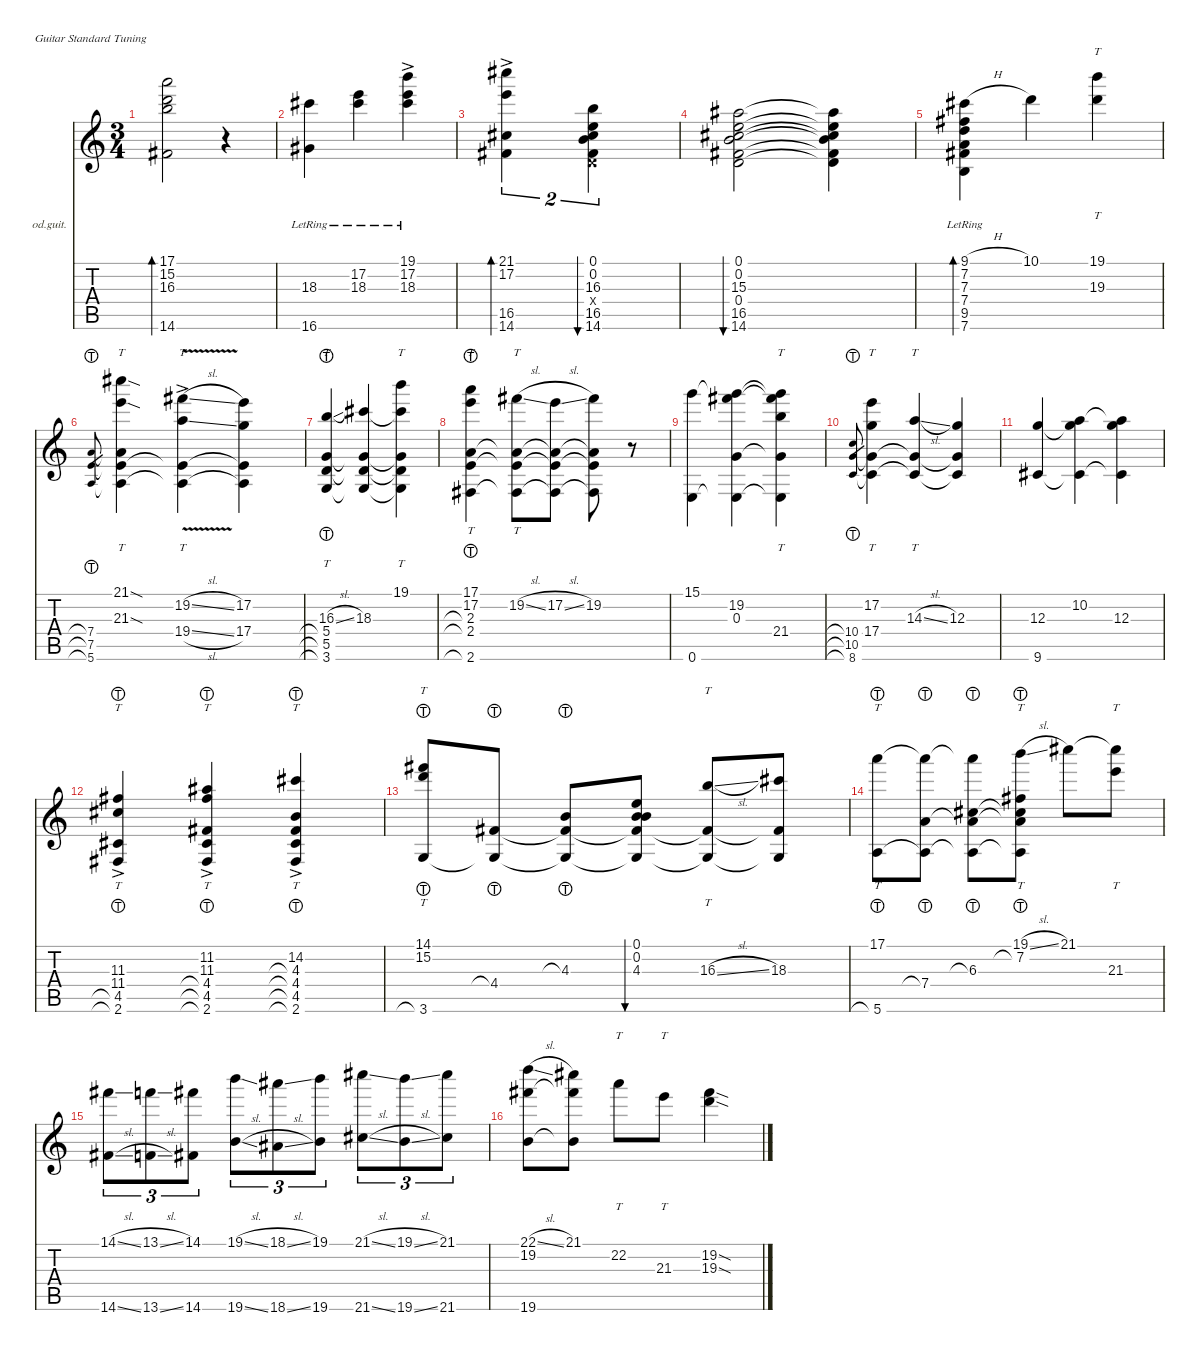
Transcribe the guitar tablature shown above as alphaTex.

\defaultSystemsLayout 4
\hideDynamics
\bracketExtendMode nobrackets
\firstSystemTrackNameOrientation horizontal
\track ("Electric Guitar (Overdrive)" "od.guit.") {instrument overdrivenguitar}
\staff {score tabs}
\tuning (E4 B3 G3 D3 A2 E2)
\ts (3 4)
\tempo (120 hide)
\clef g2
\ks c
(14.6{acc #} 16.3 15.2 17.1).2{bd 235 dy mf beam Down} r.4{beam Down} |
(16.6{lr acc #} 18.3{lr acc #}).4{beam Down} (17.2{lr} 18.3{acc #}).4{beam Down} (19.1{lr} 18.3{ac acc #} 17.2).4{beam Down} |
\tempo (100 hide)
(14.6{acc #} 17.2{ac} 16.5{ac acc #} 21.1{acc #}).4{tu (2 3) bd 30 beam Down} (16.3 0.1 14.6{acc #} 0.2 16.5{acc #} 0.4{x}).4{tu (2 3) bu 128 beam Down} |
(15.3{acc #} 0.1 14.6{acc #} 0.2 0.4 16.5{acc #}).2{bu 129 beam Down} (15.3{t acc #} 0.1{t} 14.6{t acc #} 0.2{t} 0.4{t} 16.5{t acc #}).4{beam Down} |
\tempo (120 hide)
(9.1{h lr acc #} 7.2{lr acc #} 7.6{lr} 9.5{acc #} 7.3{lr} 7.4).4{bd 60 beam Down} 10.1.4{beam Down} (19.3 19.1).4{tt beam Down} |
(5.6{lht} 7.5{lht} 7.4{lht}).8{gr beam Up} (21.1{sod acc #} 21.3{sod} 7.4{t} 7.5{t} 5.6{t}).4{tt beam Down} (19.4{sl ac} 19.2{v sl acc #} 5.6{t} 7.5{t}).4{tt beam Down} (17.4 17.2 5.6{t} 7.5{t}).4{beam Down} |
(16.3{sl} 3.6{lht} 5.5{lht} 5.4{lht}).4{tt beam Up} (18.3{acc #} 5.4{t} 5.5{t} 3.6{t}).4{beam Up} (19.1 18.3{t acc #} 5.4{t} 5.5{t} 3.6{t}).4{tt beam Down} |
(17.1 17.2 2.6{lht acc #} 2.4{lht} 2.3{lht}).4{tt beam Down} (19.2{sl acc #} 2.3{t} 2.4{t} 2.6{t acc #}).8{tt beam Down} (17.2{sl} 2.3{t} 2.4{t} 2.6{t acc #}).8{beam Down} (19.2{acc #} 2.3{t} 2.4{t} 2.6{t acc #}).8{beam Down} r.8{beam Down} |
(0.6 15.1).4{beam Down} (19.2{acc #} 15.1{t} 0.6{t} 0.3).4{beam Down} (21.4 15.1{t} 19.2{t acc #} 0.6{t} 0.3{t}).4{tt beam Down} |
(8.6{lht} 10.5{lht} 10.4{lht}).8{gr beam Up} (17.2 17.4 10.5{t} 8.6{t}).4{tt beam Down} (14.3{sl} 10.5{t} 8.6{t}).4{tt beam Up} (12.3 10.5{t} 8.6{t}).4{beam Up} |
(9.6{acc #} 12.3).4{beam Up} (10.2 9.6{t acc #} 12.3{t}).4{beam Down} (12.3 9.6{t acc #} 10.2{t}).4{beam Down} |
\tempo (95 hide)
(11.4{ac acc #} 11.3{ac acc #} 2.6{lht acc #} 4.5{lht acc #}).4{tt beam Up} (11.2{ac acc #} 11.3{ac acc #} 2.6{lht acc #} 4.5{lht acc #} 4.4{lht acc #}).4{tt beam Up} (14.2{ac acc #} 2.6{lht acc #} 4.5{lht acc #} 4.4{lht acc #} 4.3{lht}).4{tt beam Up} |
\tempo (120 hide)
(14.1{acc #} 15.2 3.6{lht}).8{tt beam Up} (4.4{lht acc #} 3.6{t}).8{beam Up} (4.3{lht} 4.4{t acc #} 3.6{t}).8{beam Up} (0.1 0.2 4.3 4.4{t acc #} 3.6{t}).8{bu 30 beam Up} (16.3{sl} 4.4{t acc #} 3.6{t}).8{tt beam Up} (18.3{acc #} 4.4{t acc #} 3.6{t}).8{beam Up} |
(17.1 5.6{lht}).8{tt beam Down} (7.4{lht} 5.6{t} 17.1{t}).8{beam Down} (6.3{lht acc #} 7.4{t} 5.6{t} 17.1{t}).8{beam Down} (19.1{sl} 7.2{lht acc #} 6.3{t acc #} 7.4{t} 5.6{t}).8{tt beam Down} 21.1{acc #}.8{beam Down} (21.3 21.1{t acc #}).8{tt beam Down} |
(14.1{sl acc #} 14.6{sl acc #}).8{tu (3 2) beam Down} (13.1{sl} 13.6{sl}).8{tu (3 2) beam Down} (14.1{acc #} 14.6{acc #}).8{tu (3 2) beam Down} (19.1{sl} 19.6{sl}).8{tu (3 2) beam Down} (18.1{sl acc #} 18.6{sl acc #}).8{tu (3 2) beam Down} (19.1 19.6).8{tu (3 2) beam Down} (21.1{sl acc #} 21.6{sl acc #}).8{tu (3 2) beam Down} (19.1{sl} 19.6{sl}).8{tu (3 2) beam Down} (21.1{acc #} 21.6{acc #}).8{tu (3 2) beam Down} |
(19.6 22.1{sl} 19.2{acc #}).8{beam Down} (21.1{acc #} 19.2{t acc #} 19.6{t}).8{beam Down} 22.2.8{tt beam Down} 21.3.8{tt beam Down} (19.2{sod acc #} 19.3{sod}).4{beam Down}
